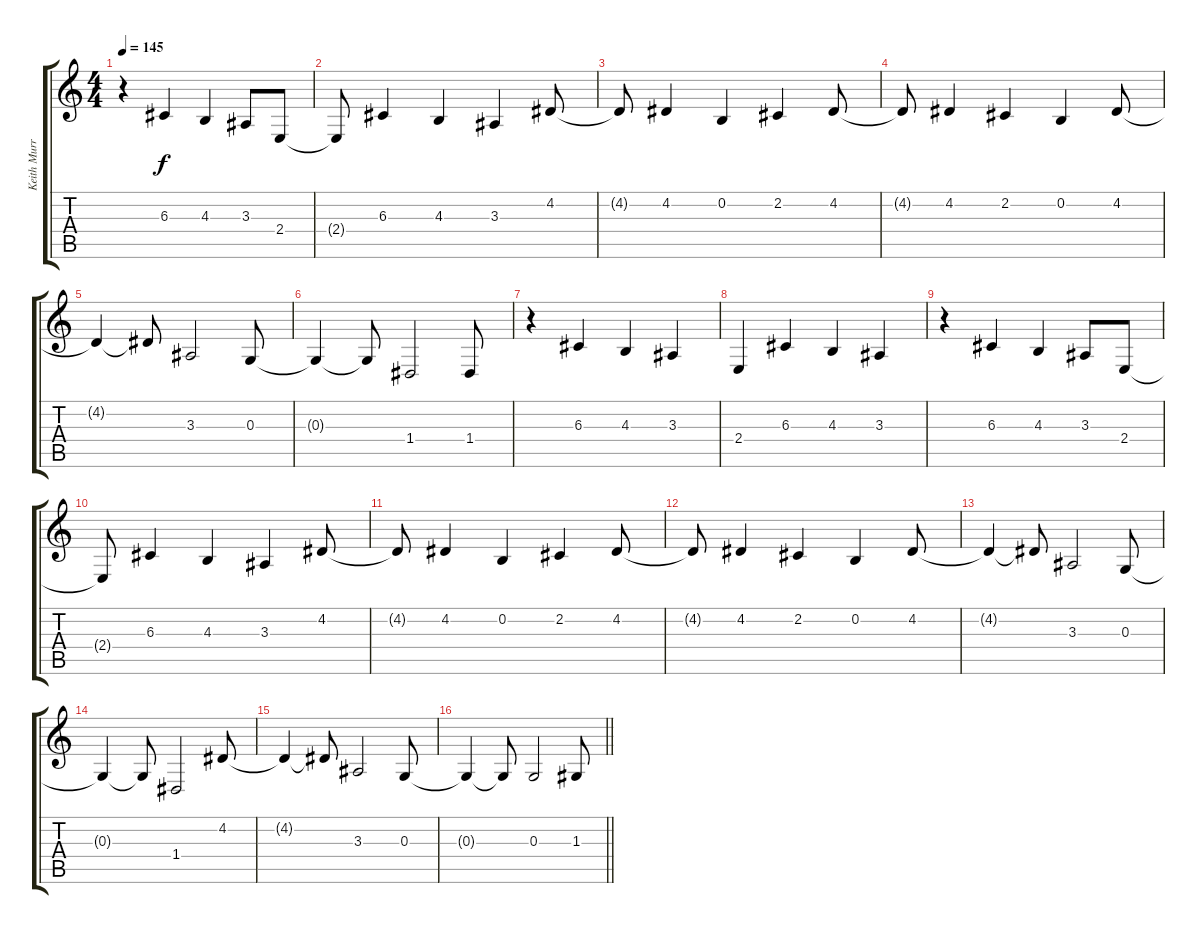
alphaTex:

\track ("Keith Murray - Vocals" "Keith Murr") {instrument clarinet}
\staff {score tabs}
\tuning (E4 B3 G3 D3 A2 E2) {hide}
\ts (4 4)
\tempo 145
\clef g2
\ks c
r.4{dy f} 6.3.4 4.3.4 3.3.8 2.4.8 |
2.4{t}.8 6.3.4 4.3.4 3.3.4 4.2.8 |
4.2{t}.8 4.2.4 0.2.4 2.2.4 4.2.8 |
4.2{t}.8 4.2.4 2.2.4 0.2.4 4.2.8 |
4.2{t}.4 4.2{t}.8 3.3.2 0.3.8 |
0.3{t}.4 0.3{t}.8 1.4.2 1.4.8 |
r.4 6.3.4 4.3.4 3.3.4 |
2.4.4 6.3.4 4.3.4 3.3.4 |
r.4 6.3.4 4.3.4 3.3.8 2.4.8 |
2.4{t}.8 6.3.4 4.3.4 3.3.4 4.2.8 |
4.2{t}.8 4.2.4 0.2.4 2.2.4 4.2.8 |
4.2{t}.8 4.2.4 2.2.4 0.2.4 4.2.8 |
4.2{t}.4 4.2{t}.8 3.3.2 0.3.8 |
0.3{t}.4 0.3{t}.8 1.4.2 4.2.8 |
4.2{t}.4 4.2{t}.8 3.3.2 0.3.8 |
\barLineRight lightlight
0.3{t}.4 0.3{t}.8 0.3.2 1.3.8
